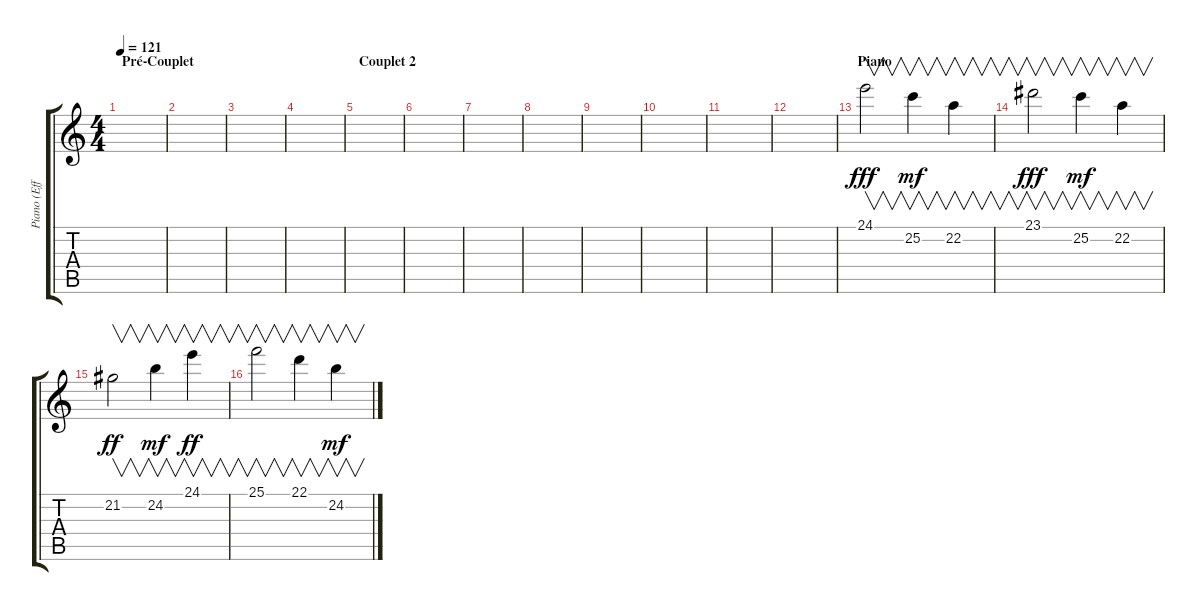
\track ("Piano (Effet)" "Piano (Eff") {instrument brightacousticpiano}
\staff {score tabs}
\tuning (E4 B3 G3 D3 A2 E2) {hide}
\ts (4 4)
\section ("" "Pré-Couplet")
\tempo 121
\clef g2
\ks c
|
|
|
|
\section ("" "Couplet 2")
|
|
|
|
|
|
|
|
\section ("" "Piano")
24.1.2{v dy fff} 25.2.4{v dy mf} 22.2.4{v} |
23.1.2{v dy fff} 25.2.4{v dy mf} 22.2.4{v} |
21.2.2{v dy ff} 24.2.4{v dy mf} 24.1.4{v dy ff} |
25.1.2{v} 22.1.4{v} 24.2.4{v dy mf}
